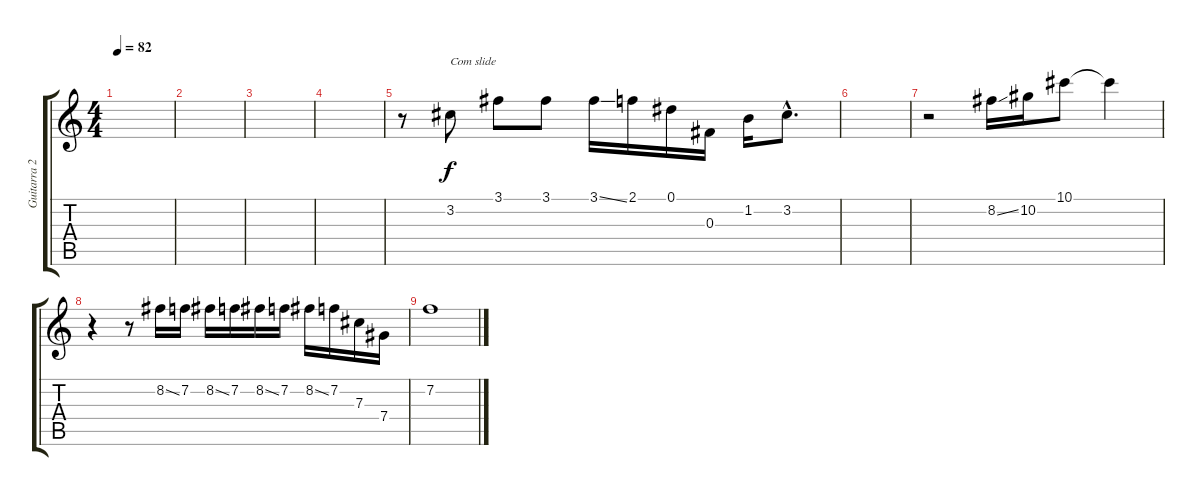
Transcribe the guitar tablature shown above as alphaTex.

\track ("Guitarra 2" "Guitarra 2") {instrument overdrivenguitar}
\staff {score tabs}
\tuning (Eb4 Bb3 Gb3 Db3 Ab2 Db2) {hide}
\ts (4 4)
\tempo 82
\clef g2
\ks c
|
|
|
|
r.8 3.2.8{txt "Com slide"} 3.1.8 3.1.8 3.1{ss}.16 2.1.16 0.1.16 0.3.16 1.2.16 3.2{hac}.8{d} |
|
r.2 8.2{ss}.16 10.2.16 10.1.8 10.1{t}.4 |
r.4 r.8 8.2{ss}.16 7.2.16 8.2{ss}.16 7.2.16 8.2{ss}.16 7.2.16 8.2{ss}.16 7.2.16 7.3.16 7.4.16 |
7.2.1
